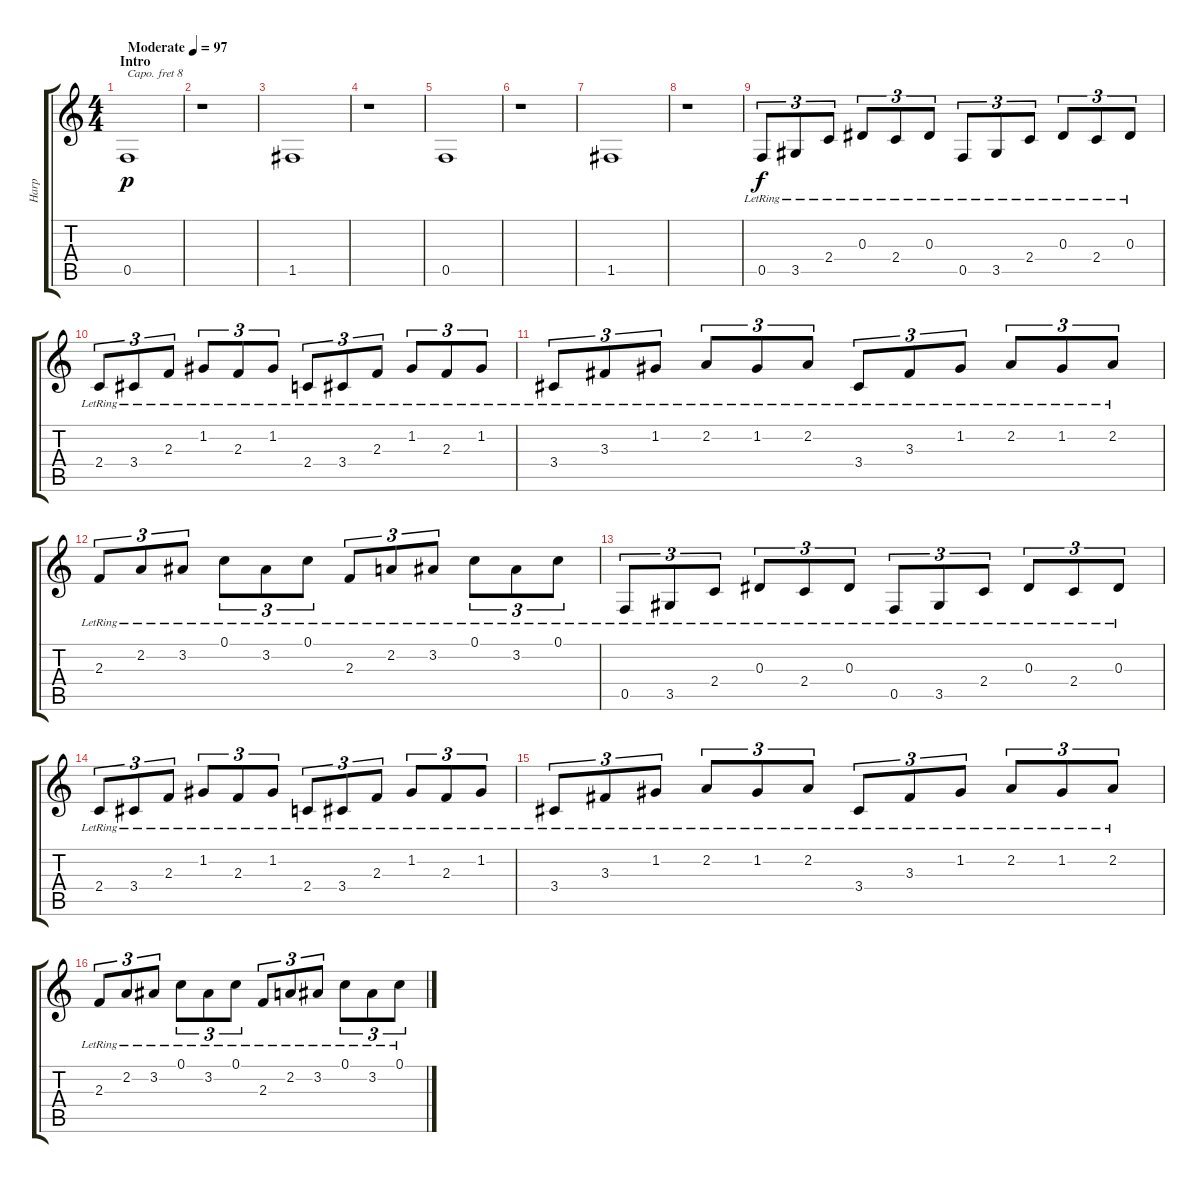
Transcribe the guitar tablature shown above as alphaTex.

\track ("Harp" "Harp") {instrument orchestralharp}
\staff {score tabs}
\capo 8
\tuning (E4 B3 G3 D3 A2 E2) {hide}
\ts (4 4)
\section ("" "Intro")
\tempo (97 "Moderate")
\clef g2
\ks c
0.5.1{dy p instrument orchestralharp} |
r.1 |
1.5.1 |
r.1 |
0.5.1 |
r.1 |
1.5.1 |
r.1 |
0.5{lr}.8{tu (3 2) dy f} 3.5{lr}.8{tu (3 2)} 2.4{lr}.8{tu (3 2)} 0.3{lr}.8{tu (3 2)} 2.4{lr}.8{tu (3 2)} 0.3{lr}.8{tu (3 2)} 0.5{lr}.8{tu (3 2)} 3.5{lr}.8{tu (3 2)} 2.4{lr}.8{tu (3 2)} 0.3{lr}.8{tu (3 2)} 2.4{lr}.8{tu (3 2)} 0.3{lr}.8{tu (3 2)} |
2.4{lr}.8{tu (3 2)} 3.4{lr}.8{tu (3 2)} 2.3{lr}.8{tu (3 2)} 1.2{lr}.8{tu (3 2)} 2.3{lr}.8{tu (3 2)} 1.2{lr}.8{tu (3 2)} 2.4{lr}.8{tu (3 2)} 3.4{lr}.8{tu (3 2)} 2.3{lr}.8{tu (3 2)} 1.2{lr}.8{tu (3 2)} 2.3{lr}.8{tu (3 2)} 1.2{lr}.8{tu (3 2)} |
3.4{lr}.8{tu (3 2)} 3.3{lr}.8{tu (3 2)} 1.2{lr}.8{tu (3 2)} 2.2{lr}.8{tu (3 2)} 1.2{lr}.8{tu (3 2)} 2.2{lr}.8{tu (3 2)} 3.4{lr}.8{tu (3 2)} 3.3{lr}.8{tu (3 2)} 1.2{lr}.8{tu (3 2)} 2.2{lr}.8{tu (3 2)} 1.2{lr}.8{tu (3 2)} 2.2{lr}.8{tu (3 2)} |
2.3{lr}.8{tu (3 2)} 2.2{lr}.8{tu (3 2)} 3.2{lr}.8{tu (3 2)} 0.1{lr}.8{tu (3 2)} 3.2{lr}.8{tu (3 2)} 0.1{lr}.8{tu (3 2)} 2.3{lr}.8{tu (3 2)} 2.2{lr}.8{tu (3 2)} 3.2{lr}.8{tu (3 2)} 0.1{lr}.8{tu (3 2)} 3.2{lr}.8{tu (3 2)} 0.1{lr}.8{tu (3 2)} |
0.5{lr}.8{tu (3 2)} 3.5{lr}.8{tu (3 2)} 2.4{lr}.8{tu (3 2)} 0.3{lr}.8{tu (3 2)} 2.4{lr}.8{tu (3 2)} 0.3{lr}.8{tu (3 2)} 0.5{lr}.8{tu (3 2)} 3.5{lr}.8{tu (3 2)} 2.4{lr}.8{tu (3 2)} 0.3{lr}.8{tu (3 2)} 2.4{lr}.8{tu (3 2)} 0.3{lr}.8{tu (3 2)} |
2.4{lr}.8{tu (3 2)} 3.4{lr}.8{tu (3 2)} 2.3{lr}.8{tu (3 2)} 1.2{lr}.8{tu (3 2)} 2.3{lr}.8{tu (3 2)} 1.2{lr}.8{tu (3 2)} 2.4{lr}.8{tu (3 2)} 3.4{lr}.8{tu (3 2)} 2.3{lr}.8{tu (3 2)} 1.2{lr}.8{tu (3 2)} 2.3{lr}.8{tu (3 2)} 1.2{lr}.8{tu (3 2)} |
3.4{lr}.8{tu (3 2)} 3.3{lr}.8{tu (3 2)} 1.2{lr}.8{tu (3 2)} 2.2{lr}.8{tu (3 2)} 1.2{lr}.8{tu (3 2)} 2.2{lr}.8{tu (3 2)} 3.4{lr}.8{tu (3 2)} 3.3{lr}.8{tu (3 2)} 1.2{lr}.8{tu (3 2)} 2.2{lr}.8{tu (3 2)} 1.2{lr}.8{tu (3 2)} 2.2{lr}.8{tu (3 2)} |
2.3{lr}.8{tu (3 2)} 2.2{lr}.8{tu (3 2)} 3.2{lr}.8{tu (3 2)} 0.1{lr}.8{tu (3 2)} 3.2{lr}.8{tu (3 2)} 0.1{lr}.8{tu (3 2)} 2.3{lr}.8{tu (3 2)} 2.2{lr}.8{tu (3 2)} 3.2{lr}.8{tu (3 2)} 0.1{lr}.8{tu (3 2)} 3.2{lr}.8{tu (3 2)} 0.1{lr}.8{tu (3 2)}
